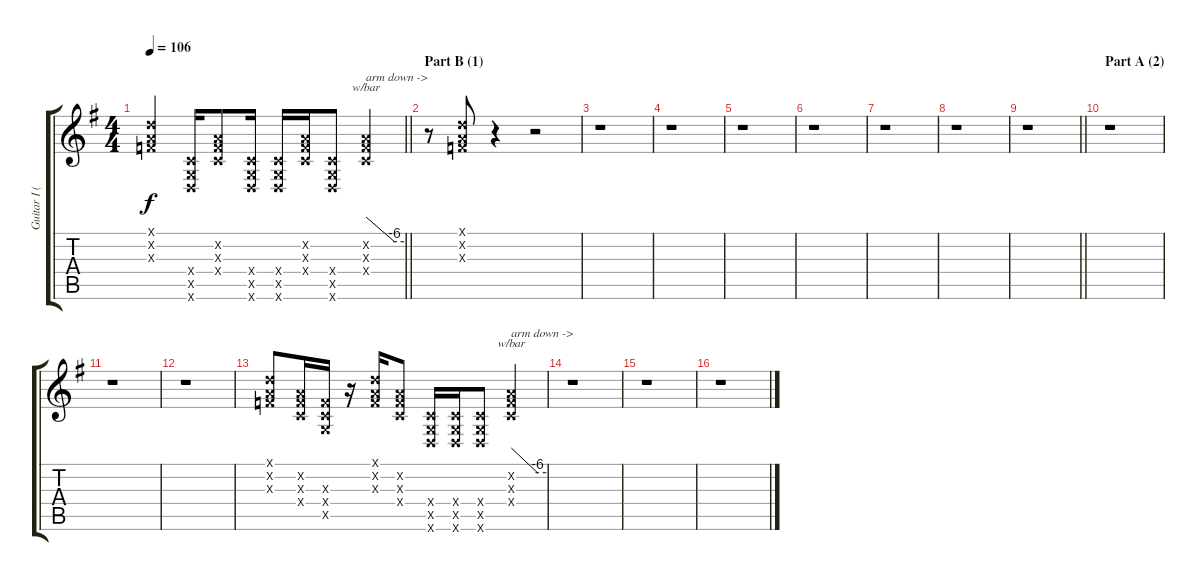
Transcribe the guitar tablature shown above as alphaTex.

\track ("Guitar I (Sugizo)" "Guitar I (") {instrument distortionguitar}
\staff {score tabs}
\tuning (D4 A3 F3 C3 G2 D2) {hide}
\ts (4 4)
\tempo 106
\clef g2
\barLineRight lightlight
\ks g
(0.1{x} 0.2{x} 0.3{x}).4{dy f} (0.4{x} 0.5{x} 0.6{x}).16 (0.2{x} 0.3{x} 0.4{x}).8 (0.4{x} 0.5{x} 0.6{x}).16 (0.4{x} 0.5{x} 0.6{x}).16 (0.2{x} 0.3{x} 0.4{x}).16 (0.4{x} 0.5{x} 0.6{x}).8 (0.2{x} 0.3{x} 0.4{x}).4{tbe (custom default 0 0 45 -24 60 -24) txt "arm down ->"} |
\section ("" "Part B (1)")
r.8 (0.1{x} 0.2{x} 0.3{x}).8 r.4 r.2 |
r.1 |
r.1 |
r.1 |
r.1 |
r.1 |
r.1 |
\barLineRight lightlight
r.1 |
\section ("" "Part A (2)")
r.1 |
r.1 |
r.1 |
(0.1{x} 0.2{x} 0.3{x}).8 (0.2{x} 0.3{x} 0.4{x}).16 (0.3{x} 0.4{x} 0.5{x}).16 r.16 (0.1{x} 0.2{x} 0.3{x}).16 (0.2{x} 0.3{x} 0.4{x}).8 (0.4{x} 0.5{x} 0.6{x}).16 (0.4{x} 0.5{x} 0.6{x}).16 (0.4{x} 0.5{x} 0.6{x}).8 (0.2{x} 0.3{x} 0.4{x}).4{tbe (custom default 0 0 45 -24 60 -24) txt "arm down ->"} |
r.1 |
r.1 |
r.1
